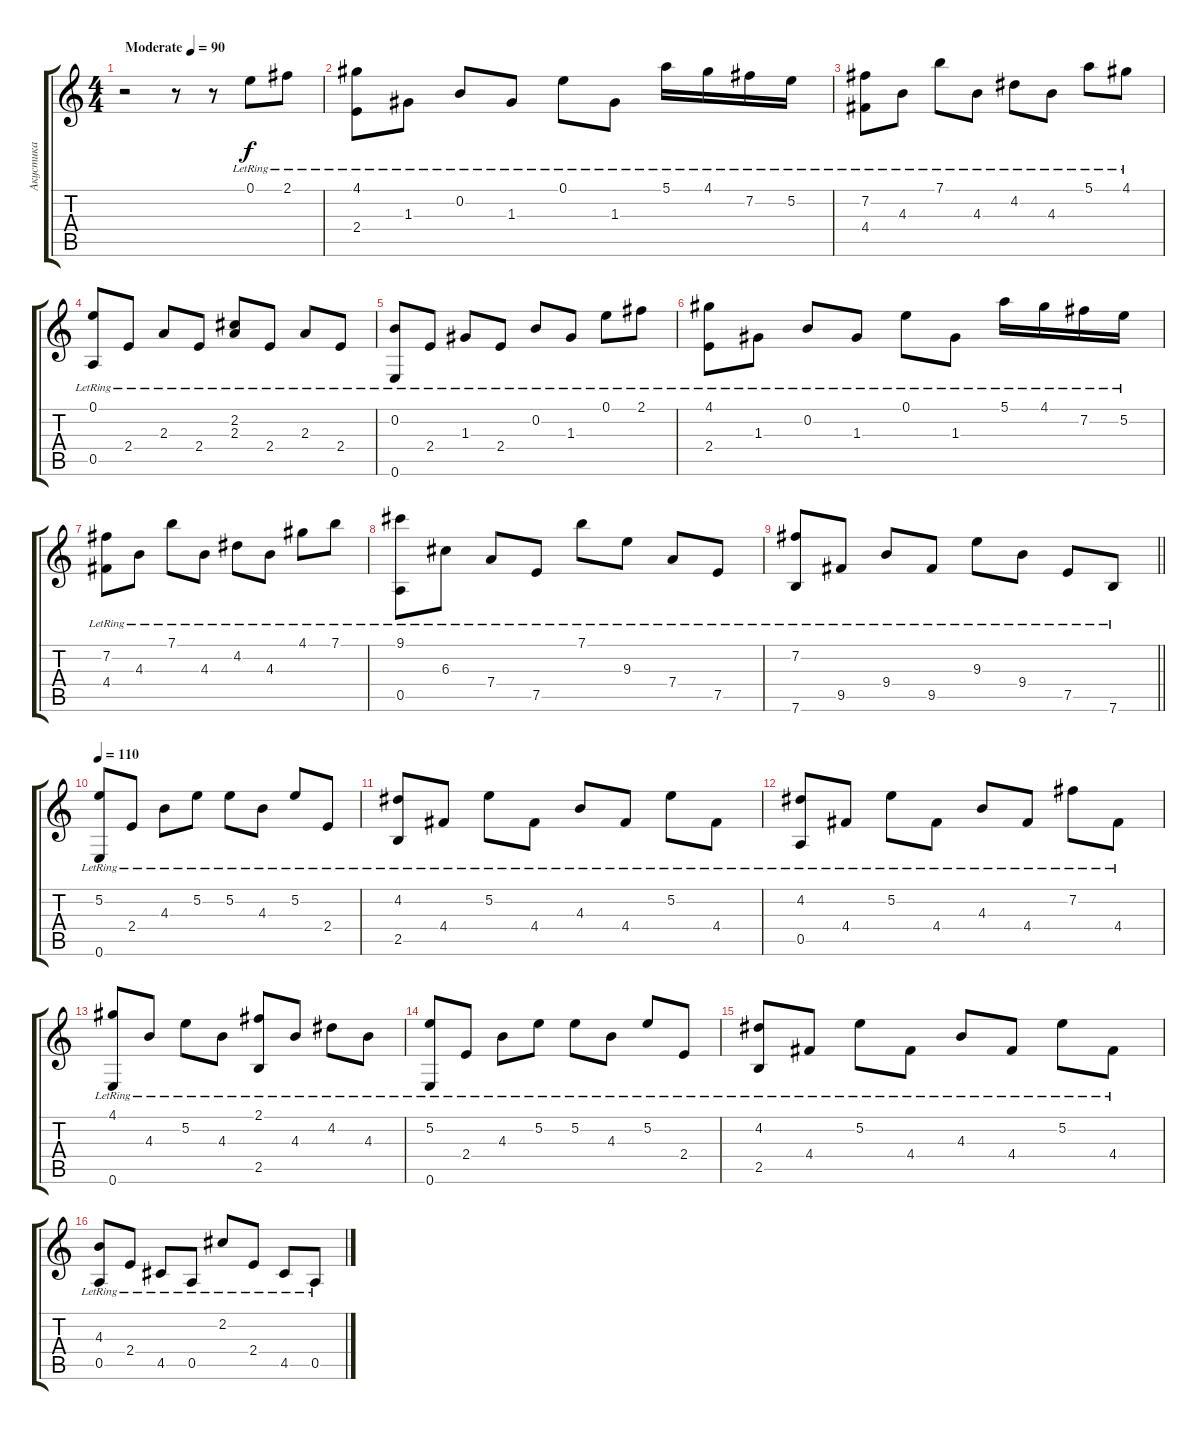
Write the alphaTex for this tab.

\track ("Акустика" "Акустика") {instrument acousticguitarsteel}
\staff {score tabs}
\tuning (E4 B3 G3 D3 A2 E2) {hide}
\ts (4 4)
\tempo (90 "Moderate")
\clef g2
\ks c
r.2{dy f instrument acousticguitarsteel} r.8 r.8 0.1{lr}.8 2.1{lr}.8 |
(4.1{lr} 2.4{lr}).8 1.3{lr}.8 0.2{lr}.8 1.3{lr}.8 0.1{lr}.8 1.3{lr}.8 5.1{lr}.16 4.1{lr}.16 7.2{lr}.16 5.2{lr}.16 |
(7.2{lr} 4.4{lr}).8 4.3{lr}.8 7.1{lr}.8 4.3{lr}.8 4.2{lr}.8 4.3{lr}.8 5.1{lr}.8 4.1{lr}.8 |
(0.1{lr} 0.5{lr}).8 2.4{lr}.8 2.3{lr}.8 2.4{lr}.8 (2.2{lr} 2.3).8 2.4{lr}.8 2.3{lr}.8 2.4{lr}.8 |
(0.2{lr} 0.6{lr}).8 2.4{lr}.8 1.3{lr}.8 2.4{lr}.8 0.2{lr}.8 1.3{lr}.8 0.1{lr}.8 2.1{lr}.8 |
(4.1{lr} 2.4{lr}).8 1.3{lr}.8 0.2{lr}.8 1.3{lr}.8 0.1{lr}.8 1.3{lr}.8 5.1{lr}.16 4.1{lr}.16 7.2{lr}.16 5.2{lr}.16 |
(7.2{lr} 4.4{lr}).8 4.3{lr}.8 7.1{lr}.8 4.3{lr}.8 4.2{lr}.8 4.3{lr}.8 4.1{lr}.8 7.1{lr}.8 |
(9.1{lr} 0.5{lr}).8 6.3{lr}.8 7.4{lr}.8 7.5{lr}.8 7.1{lr}.8 9.3{lr}.8 7.4{lr}.8 7.5{lr}.8 |
\barLineRight lightlight
(7.2{lr} 7.6{lr}).8 9.5{lr}.8 9.4{lr}.8 9.5{lr}.8 9.3{lr}.8 9.4{lr}.8 7.5{lr}.8 7.6{lr}.8 |
\section ("" "")
\tempo 110
(5.2{lr} 0.6{lr}).8 2.4{lr}.8 4.3{lr}.8 5.2{lr}.8 5.2{lr}.8 4.3{lr}.8 5.2{lr}.8 2.4{lr}.8 |
(4.2{lr} 2.5{lr}).8 4.4{lr}.8 5.2{lr}.8 4.4{lr}.8 4.3{lr}.8 4.4{lr}.8 5.2{lr}.8 4.4{lr}.8 |
(4.2{lr} 0.5{lr}).8 4.4{lr}.8 5.2{lr}.8 4.4{lr}.8 4.3{lr}.8 4.4{lr}.8 7.2{lr}.8 4.4{lr}.8 |
(4.1{lr} 0.6{lr}).8 4.3{lr}.8 5.2{lr}.8 4.3{lr}.8 (2.1{lr} 2.5{lr}).8 4.3{lr}.8 4.2{lr}.8 4.3{lr}.8 |
(5.2{lr} 0.6{lr}).8 2.4{lr}.8 4.3{lr}.8 5.2{lr}.8 5.2{lr}.8 4.3{lr}.8 5.2{lr}.8 2.4{lr}.8 |
(4.2{lr} 2.5{lr}).8 4.4{lr}.8 5.2{lr}.8 4.4{lr}.8 4.3{lr}.8 4.4{lr}.8 5.2{lr}.8 4.4{lr}.8 |
(4.3{lr} 0.5{lr}).8 2.4{lr}.8 4.5{lr}.8 0.5{lr}.8 2.2{lr}.8 2.4{lr}.8 4.5{lr}.8 0.5{lr}.8
